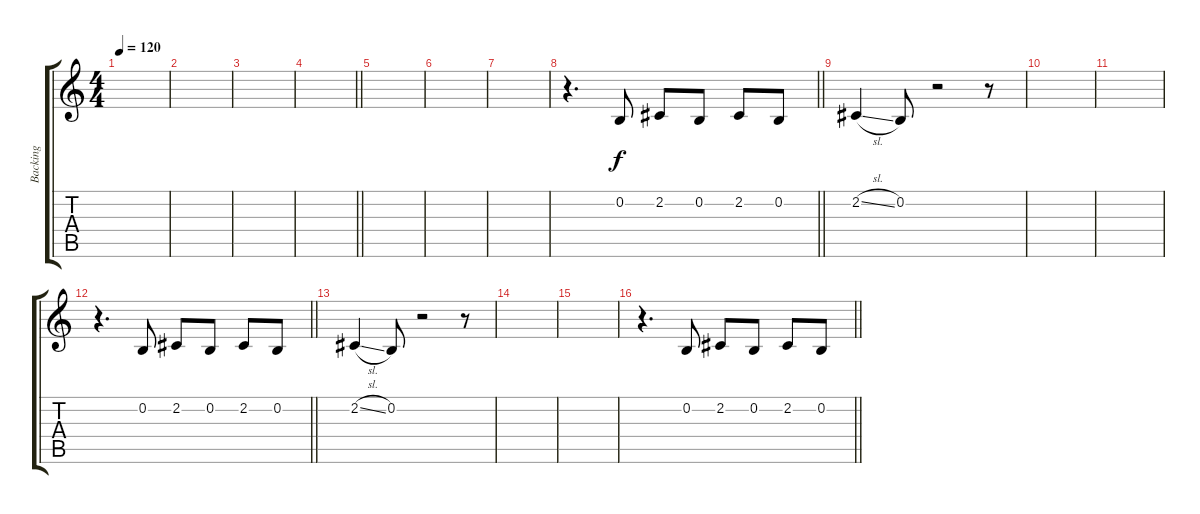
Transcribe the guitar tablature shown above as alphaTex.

\track ("Backing" "Backing") {instrument viola}
\staff {score tabs}
\tuning (E4 B3 G3 D3 A2 E2) {hide}
\ts (4 4)
\tempo 120
\clef g2
\ks c
|
|
|
\barLineRight lightlight
|
|
|
|
\barLineRight lightlight
r.4{d} 0.2.8 2.2.8 0.2.8 2.2.8 0.2.8 |
2.2{sl}.4 0.2.8 r.2 r.8 |
|
|
\barLineRight lightlight
r.4{d} 0.2.8 2.2.8 0.2.8 2.2.8 0.2.8 |
2.2{sl}.4 0.2.8 r.2 r.8 |
|
|
\barLineRight lightlight
r.4{d} 0.2.8 2.2.8 0.2.8 2.2.8 0.2.8
